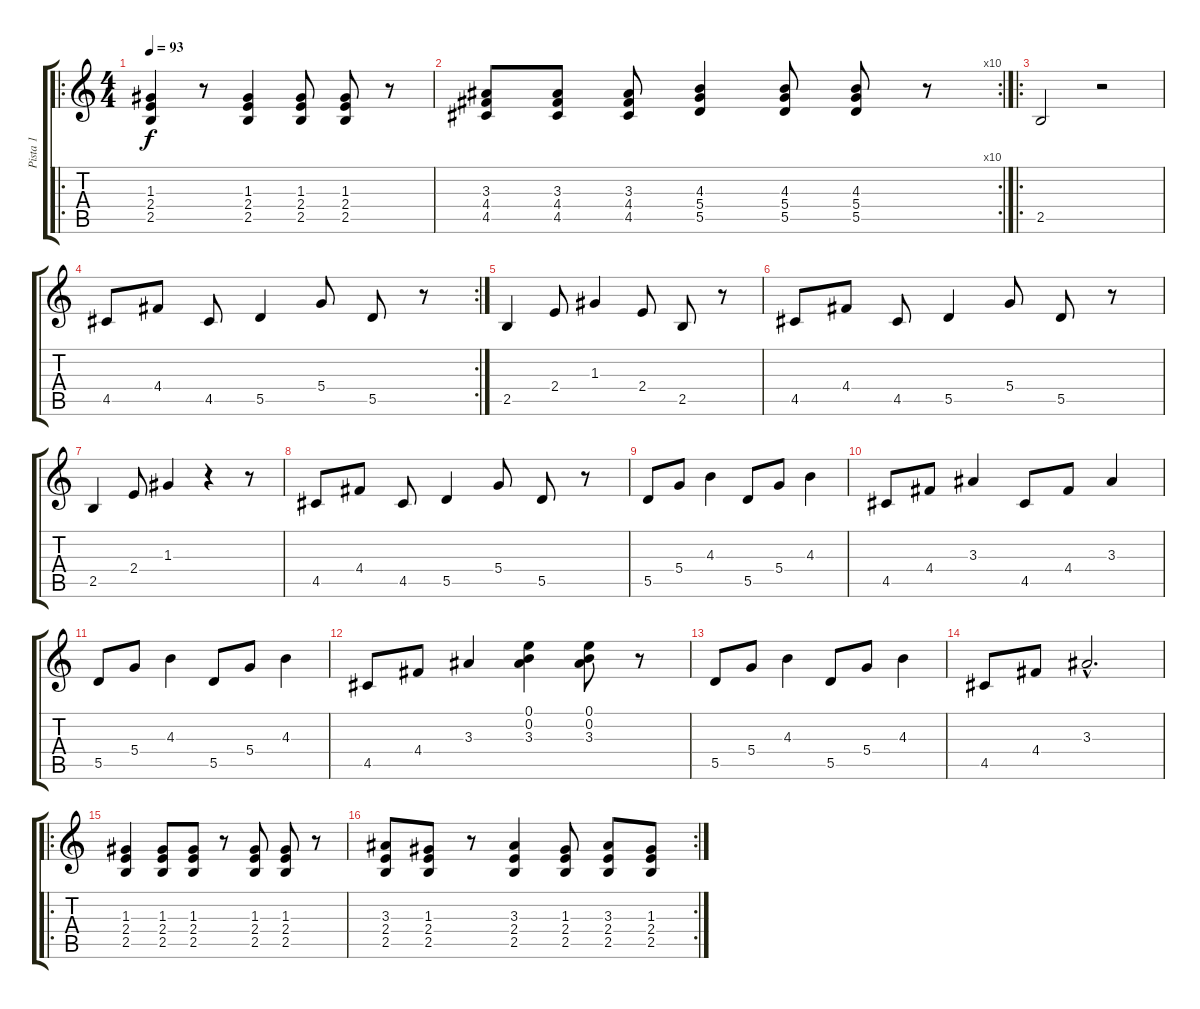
\track ("Pista 1" "Pista 1") {instrument distortionguitar}
\staff {score tabs}
\tuning (E4 B3 G3 D3 A2 E2) {hide}
\ro
\ts (4 4)
\tempo 93
\clef g2
\ks c
(1.3 2.4 2.5).4{dy f instrument distortionguitar} r.8 (1.3 2.4 2.5).4 (1.3 2.4 2.5).8 (1.3 2.4 2.5).8 r.8 |
\rc 10
(3.3 4.4 4.5).8 (3.3 4.4 4.5).8 (3.3 4.4 4.5).8 (4.3 5.4 5.5).4 (4.3 5.4 5.5).8 (4.3 5.4 5.5).8 r.8 |
\ro
2.5.2 r.2 |
\rc 2
4.5.8 4.4.8 4.5.8 5.5.4 5.4.8 5.5.8 r.8 |
2.5.4 2.4.8 1.3.4 2.4.8 2.5.8 r.8 |
4.5.8 4.4.8 4.5.8 5.5.4 5.4.8 5.5.8 r.8 |
2.5.4 2.4.8 1.3.4 r.4 r.8 |
4.5.8 4.4.8 4.5.8 5.5.4 5.4.8 5.5.8 r.8 |
5.5.8 5.4.8 4.3.4 5.5.8 5.4.8 4.3.4 |
4.5.8 4.4.8 3.3.4 4.5.8 4.4.8 3.3.4 |
5.5.8 5.4.8 4.3.4 5.5.8 5.4.8 4.3.4 |
4.5.8 4.4.8 3.3.4 (0.1 0.2 3.3).4 (0.1 0.2 3.3).8 r.8 |
5.5.8 5.4.8 4.3.4 5.5.8 5.4.8 4.3.4 |
4.5.8 4.4.8 3.3{hac}.2{d} |
\ro
(1.3 2.4 2.5).4 (1.3 2.4 2.5).8 (1.3 2.4 2.5).8 r.8 (1.3 2.4 2.5).8 (1.3 2.4 2.5).8 r.8 |
\rc 2
(3.3 2.4 2.5).8 (1.3 2.4 2.5).8 r.8 (3.3 2.4 2.5).4 (1.3 2.4 2.5).8 (3.3 2.4 2.5).8 (1.3 2.4 2.5).8
